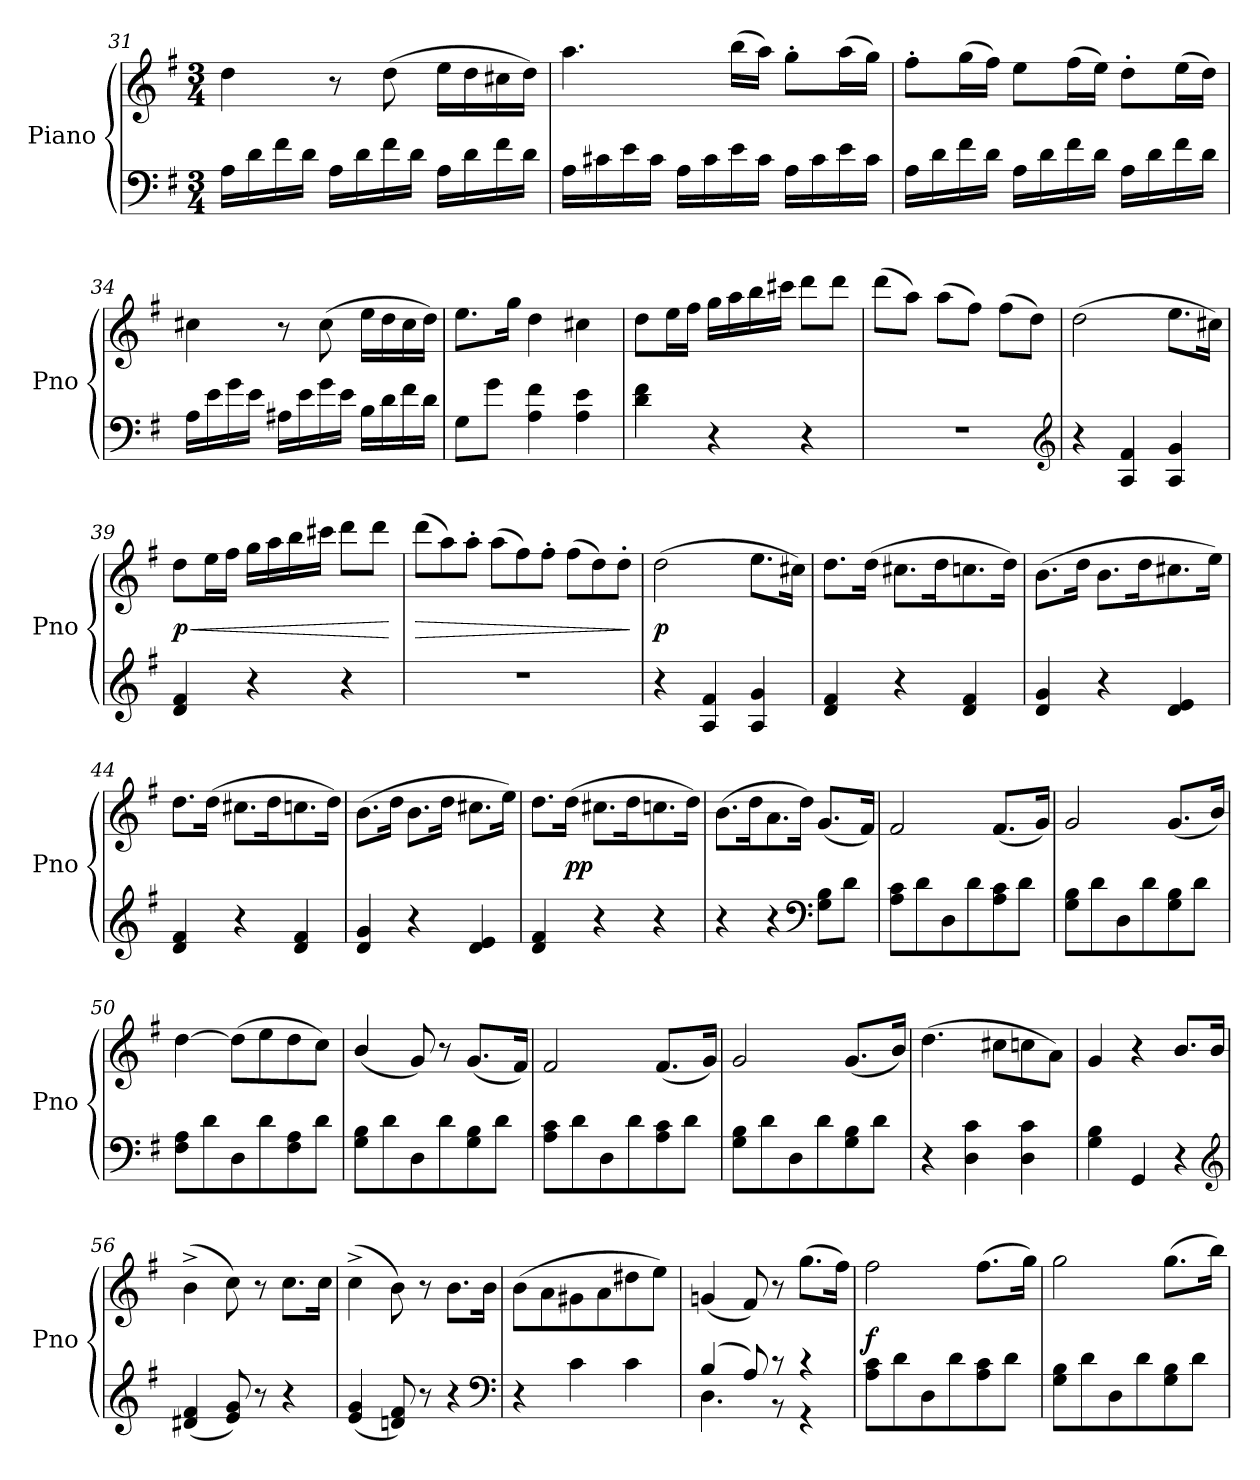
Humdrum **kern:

**kern	**kern	**dynam
*part1	*part1	*part1
*staff2	*staff1	*staff1/2
*I"Piano	*	*
*I'Pno	*	*
*clefF4	*clefG2	*
*k[f#]	*k[f#]	*
*G:	*G:	*
*M3/4	*M3/4	*
=31	=31	=31
16ALL	4dd	.
16d	.	.
16f#	.	.
16dJJ	.	.
16ALL	8r	.
16d	.	.
16f#	(8dd	.
16dJJ	.	.
16ALL	16eeLL	.
16d	16dd	.
16f#	16cc#X	.
16dJJ	16ddJJ)	.
=32	=32	=32
16ALL	4.aa	.
16c#X	.	.
16e	.	.
16c#JJ	.	.
16ALL	.	.
16c#	.	.
16e	(16bbLL	.
16c#JJ	16aaJJ)	.
16ALL	8gg'L	.
16c#	.	.
16e	(16aaL	.
16c#JJ	16ggJJ)	.
=33	=33	=33
16ALL	8ff#'L	.
16d	.	.
16f#	(16ggL	.
16dJJ	16ff#JJ)	.
16ALL	8eeL	.
16d	.	.
16f#	(16ff#L	.
16dJJ	16eeJJ)	.
16ALL	8dd'L	.
16d	.	.
16f#	(16eeL	.
16dJJ	16ddJJ)	.
=34	=34	=34
16ALL	4cc#X	.
16e	.	.
16g	.	.
16eJJ	.	.
16A#XLL	8r	.
16e	.	.
16g	(8cc#	.
16eJJ	.	.
16BLL	16eeLL	.
16d	16dd	.
16f#	16cc#	.
16dJJ	16ddJJ)	.
=35	=35	=35
8GL	8.eeL	.
8gJ	.	.
.	16ggJk	.
4A 4f#	4dd	.
4A 4e	4cc#X	.
=36	=36	=36
4d 4f#	8ddL	.
.	16eeL	.
.	16ff#JJ	.
4r	16ggLL	.
.	16aa	.
.	16bb	.
.	16ccc#XJJ	.
4r	8dddL	.
.	8dddJ	.
=37	=37	=37
2.r	(8dddL	.
.	8aaJ)	.
.	(8aaL	.
.	8ff#J)	.
.	(8ff#L	.
.	8ddJ)	.
*clefG2	*	*
=38	=38	=38
4r	(2dd	.
4A 4f#	.	.
4A 4g	8.eeL	.
.	16cc#XJk)	.
=39	=39	=39
4d 4f#	8ddL	< p
.	16eeL	.
.	16ff#JJ	.
4r	16ggLL	.
.	16aa	.
.	16bb	.
.	16ccc#XJJ	.
4r	8dddL	.
.	8dddJ	.
.	.	[
=40	=40	=40
*	*Xtuplet	*
2.r	(12dddL	>
.	12aa)	.
.	12aa'J	.
.	(12aaL	.
.	12ff#)	.
.	12ff#'J	.
.	(12ff#L	.
.	12dd)	.
.	12dd'J	.
.	.	]
=41	=41	=41
4r	(2dd	p
4A 4f#	.	.
4A 4g	8.eeL	.
.	16cc#XJk)	.
=42	=42	=42
4d 4f#	8.ddL	.
.	(16ddJk	.
4r	8.cc#XL	.
.	16ddK	.
4d 4f#	8.ccn	.
.	16ddJk)	.
=43	=43	=43
4d 4g	(8.bL	.
.	16ddJk	.
4r	8.bL	.
.	16ddK	.
4d 4e	8.cc#X	.
.	16eeJk)	.
=44	=44	=44
4d 4f#	8.ddL	.
.	(16ddJk	.
4r	8.cc#XL	.
.	16ddK	.
4d 4f#	8.ccn	.
.	16ddJk)	.
=45	=45	=45
4d 4g	(8.bL	.
.	16ddJk	.
4r	8.bL	.
.	16ddJk	.
4d 4e	8.cc#XL	.
.	16eeJk)	.
=46	=46	=46
4d 4f#	8.ddL	.
.	(16ddJk	pp
4r	8.cc#XL	.
.	16ddK	.
4r	8.ccn	.
.	16ddJk)	.
=47	=47	=47
4r	(8.bL	.
.	16ddK	.
4r	8.a	.
.	16ddJk)	.
*clefF4	*	*
8G 8BL	(8.gL	.
8dJ	.	.
.	16f#Jk)	.
=48	=48	=48
8A 8cL	2f#	.
8d	.	.
8D	.	.
8d	.	.
8A 8c	(8.f#L	.
8dJ	.	.
.	16gJk)	.
=49	=49	=49
8G 8BL	2g	.
8d	.	.
8D	.	.
8d	.	.
8G 8B	(8.gL	.
8dJ	.	.
.	16bJk)	.
=50	=50	=50
8F# 8AL	[4dd	.
8d	.	.
8D	(8ddL]	.
8d	8ee	.
8F# 8A	8dd	.
8dJ	8ccJ)	.
=51	=51	=51
8G 8BL	(4b/	.
8d	.	.
8D	8g)	.
8d	8r	.
8G 8B	(8.gL	.
8dJ	.	.
.	16f#Jk)	.
=52	=52	=52
8A 8cL	2f#	.
8d	.	.
8D	.	.
8d	.	.
8A 8c	(8.f#L	.
8dJ	.	.
.	16gJk)	.
=53	=53	=53
8G 8BL	2g	.
8d	.	.
8D	.	.
8d	.	.
8G 8B	(8.gL	.
8dJ	.	.
.	16bJk)	.
=54	=54	=54
4r	(4.dd	.
4D 4c	.	.
.	8cc#XL	.
4D 4c	8ccn	.
.	8aJ)	.
=55	=55	=55
4G 4B	4g	.
4GG	4r	.
4r	8.b/L	.
.	16b/Jk	.
*clefG2	*	*
=56	=56	=56
(4d#X 4f#	(4b^	.
8e 8g)	8cc)	.
8r	8r	.
4r	8.ccL	.
.	16ccJk	.
=57	=57	=57
(4e 4g	(4cc^	.
8dn 8f#)	8b)	.
8r	8r	.
4r	8.bL	.
.	16bJk	.
*clefF4	*	*
=58	=58	=58
4r	(8bL	.
.	8a	.
4c	8g#X	.
.	8a	.
4c	8dd#X	.
.	8eeJ)	.
=59	=59	=59
*^	*	*
(4B	4.D	(4gn	.
8A)	.	8f#)	.
8r	8r	8r	.
4r	4r	(8.ggL	.
.	.	16ff#Jk)	.
*v	*v	*	*
=60	=60	=60
8A 8cL	2ff#	f
8d	.	.
8D	.	.
8d	.	.
8A 8c	(8.ff#L	.
8dJ	.	.
.	16ggJk)	.
=61	=61	=61
8G 8BL	2gg	.
8d	.	.
8D	.	.
8d	.	.
8G 8B	(8.ggL	.
8dJ	.	.
.	16bbJk)	.
=	=	=
*-	*-	*-
